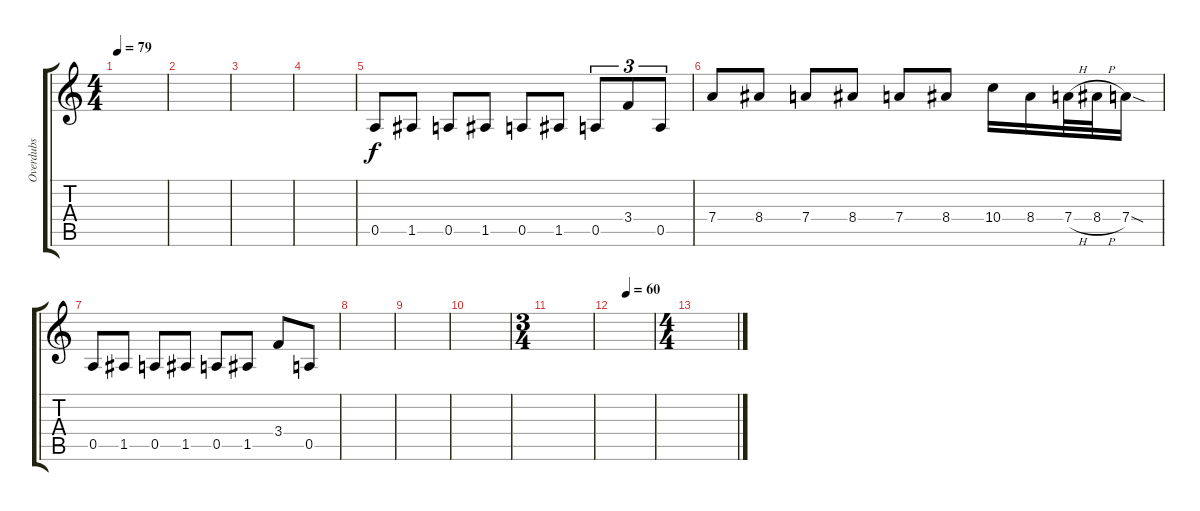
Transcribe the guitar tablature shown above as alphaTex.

\track ("Overdubs" "Overdubs") {instrument distortionguitar}
\staff {score tabs}
\tuning (E4 B3 G3 D3 A2 D2) {hide}
\ts (4 4)
\tempo 79
\clef g2
\ks c
|
|
|
|
0.5.8{volume 14 balance 4 instrument distortionguitar} 1.5.8 0.5.8 1.5.8 0.5.8 1.5.8 0.5.8{tu (3 2)} 3.4.8{tu (3 2)} 0.5.8{tu (3 2)} |
7.4.8 8.4.8 7.4.8 8.4.8 7.4.8 8.4.8 10.4.16 8.4.16 7.4{h}.32 8.4{h}.32 7.4{sod}.16 |
0.5.8 1.5.8 0.5.8 1.5.8 0.5.8 1.5.8 3.4.8 0.5.8 |
|
|
|
\ts (3 4)
|
\tempo (60 0.3333333333333333)
|
\ts (4 4)
